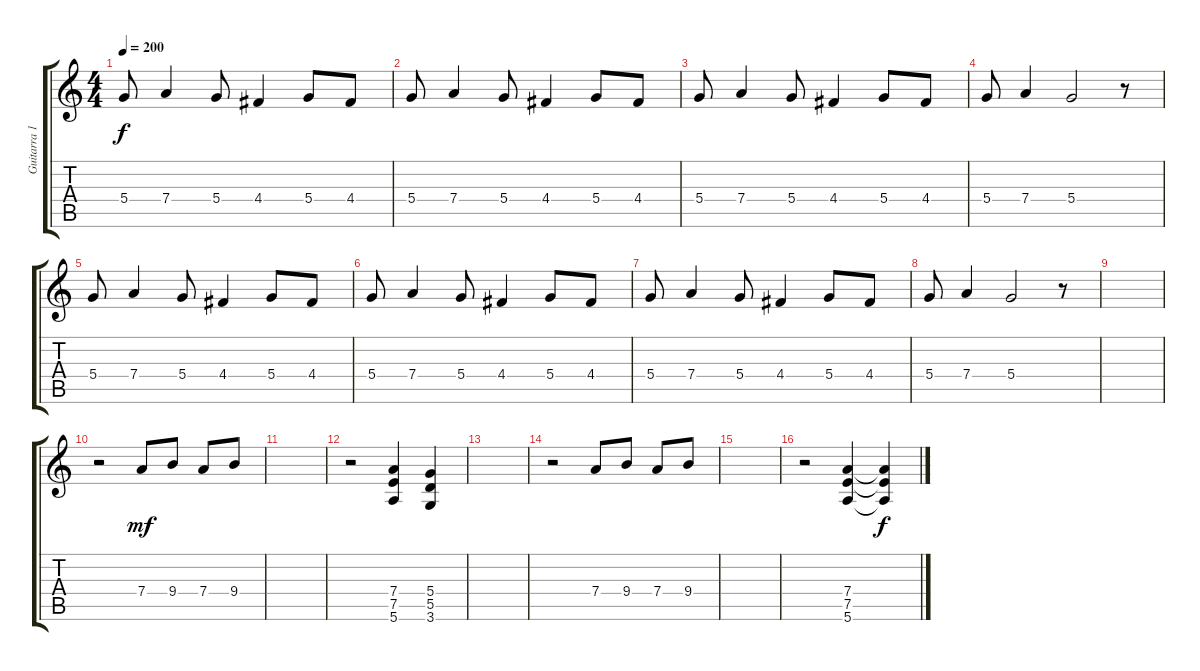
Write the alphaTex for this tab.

\track ("Guitarra 1" "Guitarra 1") {instrument distortionguitar}
\staff {score tabs}
\tuning (E4 B3 G3 D3 A2 E2) {hide}
\ts (4 4)
\tempo 200
\clef g2
\ks c
5.4.8{dy f} 7.4.4 5.4.8 4.4.4 5.4.8 4.4.8 |
5.4.8 7.4.4 5.4.8 4.4.4 5.4.8 4.4.8 |
5.4.8 7.4.4 5.4.8 4.4.4 5.4.8 4.4.8 |
5.4.8 7.4.4 5.4.2 r.8 |
5.4.8 7.4.4 5.4.8 4.4.4 5.4.8 4.4.8 |
5.4.8 7.4.4 5.4.8 4.4.4 5.4.8 4.4.8 |
5.4.8 7.4.4 5.4.8 4.4.4 5.4.8 4.4.8 |
5.4.8 7.4.4 5.4.2 r.8 |
|
r.2 7.4.8{dy mf} 9.4.8 7.4.8 9.4.8 |
|
r.2 (7.4 7.5 5.6).4 (5.4 5.5 3.6).4 |
|
r.2 7.4.8 9.4.8 7.4.8 9.4.8 |
|
r.2 (7.4 7.5 5.6).4 (7.4{t} 7.5{t} 5.6{t}).4{dy f}
